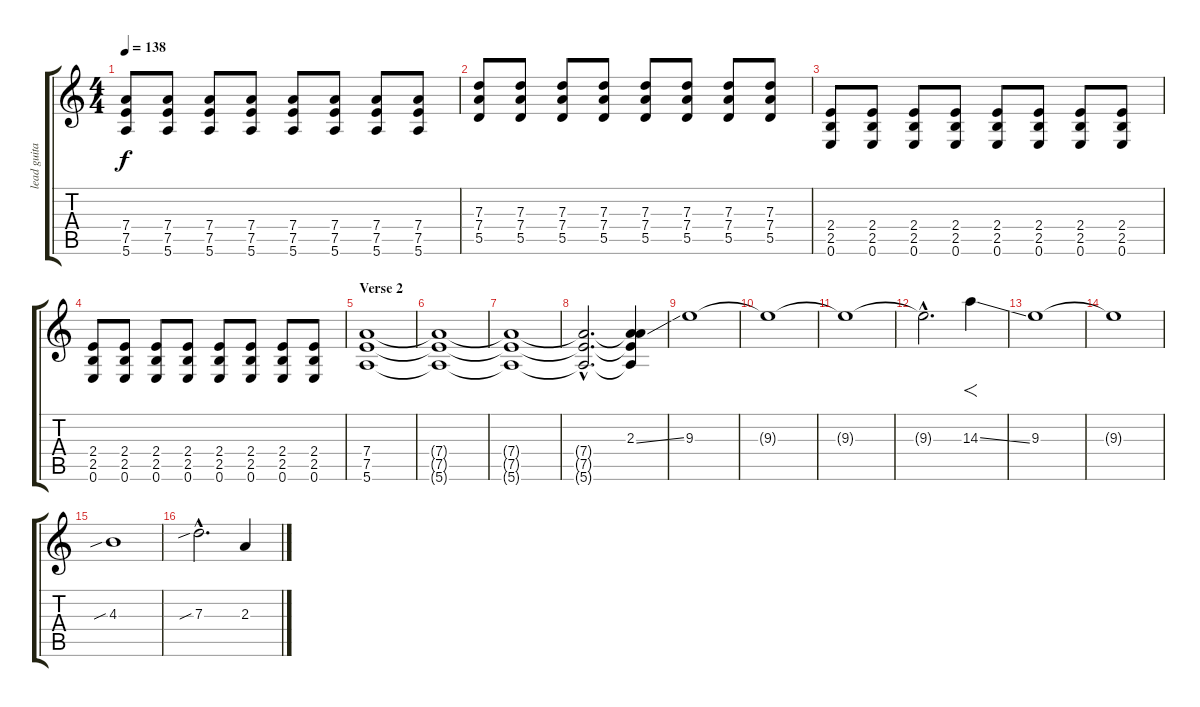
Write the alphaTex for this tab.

\track ("lead guitar - breiti" "lead guita") {instrument distortionguitar}
\staff {score tabs}
\tuning (E4 B3 G3 D3 A2 E2) {hide}
\ts (4 4)
\tempo 138
\clef g2
\ks c
(7.4 7.5 5.6).8{dy f} (7.4 7.5 5.6).8 (7.4 7.5 5.6).8 (7.4 7.5 5.6).8 (7.4 7.5 5.6).8 (7.4 7.5 5.6).8 (7.4 7.5 5.6).8 (7.4 7.5 5.6).8 |
(7.3 7.4 5.5).8 (7.3 7.4 5.5).8 (7.3 7.4 5.5).8 (7.3 7.4 5.5).8 (7.3 7.4 5.5).8 (7.3 7.4 5.5).8 (7.3 7.4 5.5).8 (7.3 7.4 5.5).8 |
(2.4 2.5 0.6).8 (2.4 2.5 0.6).8 (2.4 2.5 0.6).8 (2.4 2.5 0.6).8 (2.4 2.5 0.6).8 (2.4 2.5 0.6).8 (2.4 2.5 0.6).8 (2.4 2.5 0.6).8 |
(2.4 2.5 0.6).8 (2.4 2.5 0.6).8 (2.4 2.5 0.6).8 (2.4 2.5 0.6).8 (2.4 2.5 0.6).8 (2.4 2.5 0.6).8 (2.4 2.5 0.6).8 (2.4 2.5 0.6).8 |
\section ("" "Verse 2")
(7.4 7.5 5.6).1{volume 0} |
(7.4{t} 7.5{t} 5.6{t}).1 |
(7.4{t} 7.5{t} 5.6{t}).1 |
(7.4{hac t} 7.5{hac t} 5.6{hac t}).2{d} (2.3{ss} 7.4{t} 7.5{t} 5.6{t}).4{volume 12} |
9.3.1 |
9.3{t}.1 |
9.3{t}.1 |
9.3{hac t}.2{d} 14.3{ss}.4{f} |
9.3.1 |
9.3{t}.1 |
4.3{sib}.1 |
7.3{sib hac}.2{d} 2.3{ss}.4
